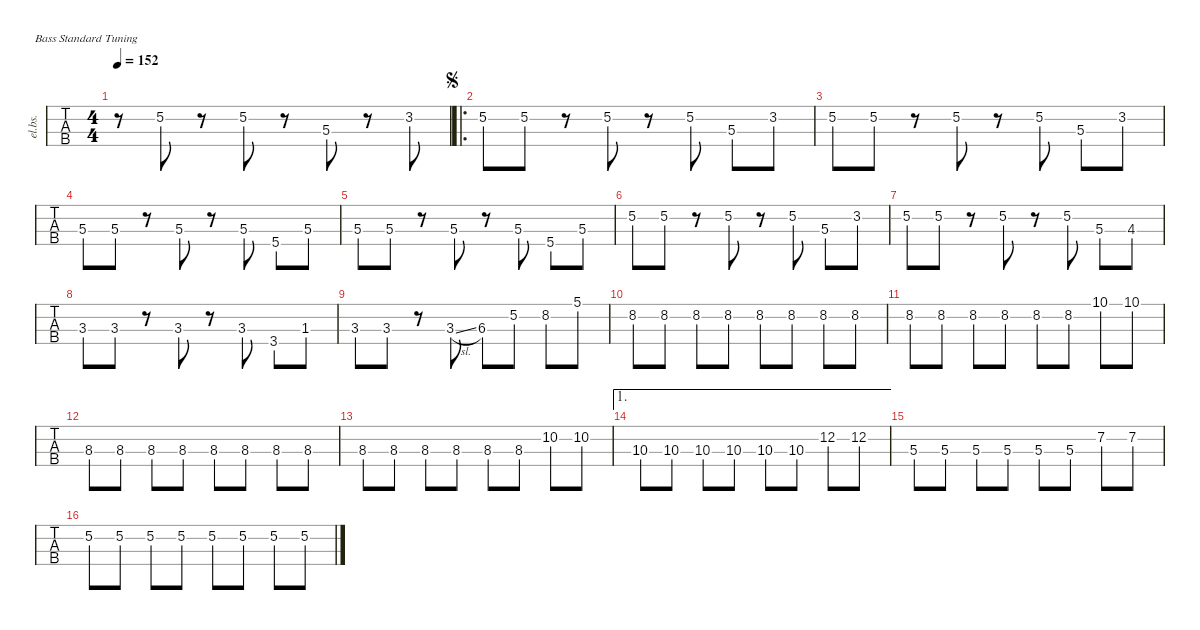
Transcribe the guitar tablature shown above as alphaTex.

\defaultSystemsLayout 4
\hideDynamics
\bracketExtendMode nobrackets
\track ("Electric Bass" "el.bs.") {instrument electricbassfinger}
\staff {tabs}
\tuning (G2 D2 A1 E1)
\ts (4 4)
\tempo 152
\clef f4
\ks c
r.8{dy mf} 5.2.8 r.8 5.2.8 r.8 5.3.8 r.8 3.2.8 |
\ro
\jump segno
5.2.8 5.2.8 r.8 5.2.8 r.8 5.2{st}.8 5.3.8 3.2.8 |
5.2.8 5.2.8 r.8 5.2.8 r.8 5.2{st}.8 5.3.8 3.2.8 |
5.3.8 5.3.8 r.8 5.3.8 r.8 5.3{st}.8 5.4.8 5.3.8 |
5.3.8 5.3.8 r.8 5.3.8 r.8 5.3{st}.8 5.4.8 5.3.8 |
5.2.8 5.2.8 r.8 5.2.8 r.8 5.2{st}.8 5.3.8 3.2.8 |
5.2.8 5.2.8 r.8 5.2.8 r.8 5.2{st}.8 5.3.8 4.3{acc #}.8 |
3.3.8 3.3.8 r.8 3.3.8 r.8 3.3{st}.8 3.4.8 1.3{acc #}.8 |
3.3.8 3.3.8 r.8 3.3{sl}.8 6.3{st acc #}.8 5.2.8 8.2{acc #}.8 5.1.8 |
8.2{acc #}.8 8.2{acc #}.8 8.2{acc #}.8 8.2{acc #}.8 8.2{acc #}.8 8.2{acc #}.8 8.2{acc #}.8 8.2{acc #}.8 |
8.2{acc #}.8 8.2{acc #}.8 8.2{acc #}.8 8.2{acc #}.8 8.2{acc #}.8 8.2{acc #}.8 10.1.8 10.1.8 |
8.3.8 8.3.8 8.3.8 8.3.8 8.3.8 8.3.8 8.3.8 8.3.8 |
8.3.8 8.3.8 8.3.8 8.3.8 8.3.8 8.3.8 10.2.8 10.2.8 |
\ae 1
10.3.8 10.3.8 10.3.8 10.3.8 10.3.8 10.3.8 12.2.8 12.2.8 |
5.3.8 5.3.8 5.3.8 5.3.8 5.3.8 5.3.8 7.2.8 7.2.8 |
5.2.8 5.2.8 5.2.8 5.2.8 5.2.8 5.2.8 5.2.8 5.2.8
